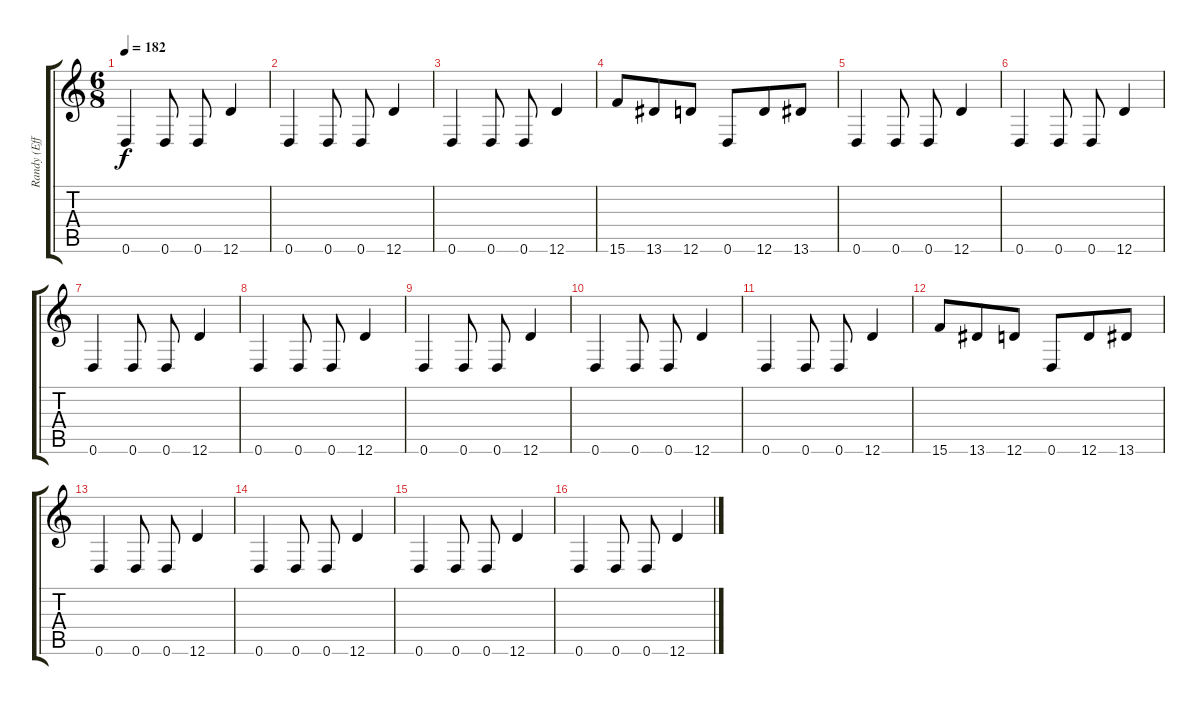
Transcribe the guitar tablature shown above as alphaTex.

\track ("Randy (Effect Guitar)" "Randy (Eff") {instrument electricguitarmuted}
\staff {score tabs}
\tuning (E4 B3 G3 D3 A2 D2) {hide}
\ts (6 8)
\tempo 182
\clef g2
\ks c
0.6.4{dy f} 0.6.8 0.6.8 12.6.4 |
0.6.4 0.6.8 0.6.8 12.6.4 |
0.6.4 0.6.8 0.6.8 12.6.4 |
15.6.8 13.6.8 12.6.8 0.6.8 12.6.8 13.6.8 |
0.6.4 0.6.8 0.6.8 12.6.4 |
0.6.4 0.6.8 0.6.8 12.6.4 |
0.6.4 0.6.8 0.6.8 12.6.4 |
0.6.4 0.6.8 0.6.8 12.6.4 |
0.6.4 0.6.8 0.6.8 12.6.4 |
0.6.4 0.6.8 0.6.8 12.6.4 |
0.6.4 0.6.8 0.6.8 12.6.4 |
15.6.8 13.6.8 12.6.8 0.6.8 12.6.8 13.6.8 |
0.6.4 0.6.8 0.6.8 12.6.4 |
0.6.4 0.6.8 0.6.8 12.6.4 |
0.6.4 0.6.8 0.6.8 12.6.4 |
0.6.4 0.6.8 0.6.8 12.6.4
